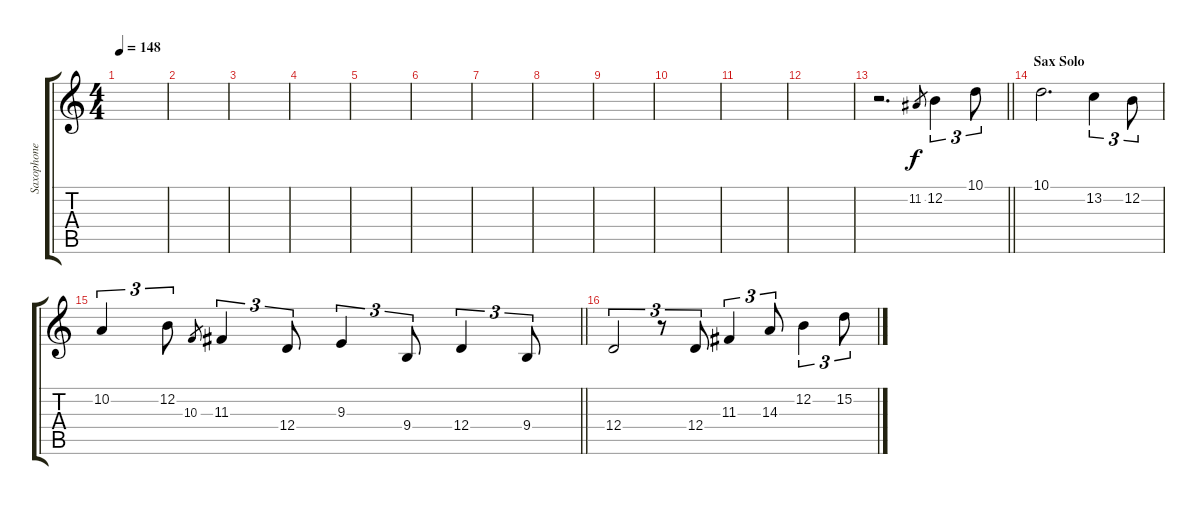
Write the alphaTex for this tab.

\track ("Saxophone" "Saxophone") {instrument tenorsax}
\staff {score tabs}
\tuning (E4 B3 G3 D3 A2 E2) {hide}
\ts (4 4)
\tempo 148
\clef g2
\ks c
|
|
|
|
|
|
|
|
|
|
|
|
\barLineRight lightlight
r.2{d} 11.2.8{gr} 12.2.4{tu (3 2)} 10.1.8{tu (3 2)} |
\section ("" "Sax Solo")
10.1.2{d} 13.2.4{tu (3 2)} 12.2.8{tu (3 2)} |
\barLineRight lightlight
10.2.4{tu (3 2)} 12.2.8{tu (3 2)} 10.3.8{gr} 11.3.4{tu (3 2)} 12.4.8{tu (3 2)} 9.3.4{tu (3 2)} 9.4.8{tu (3 2)} 12.4.4{tu (3 2)} 9.4.8{tu (3 2)} |
12.4.2{tu (3 2)} r.8{tu (3 2)} 12.4.8{tu (3 2)} 11.3.4{tu (3 2)} 14.3.8{tu (3 2)} 12.2.4{tu (3 2)} 15.2.8{tu (3 2)}
